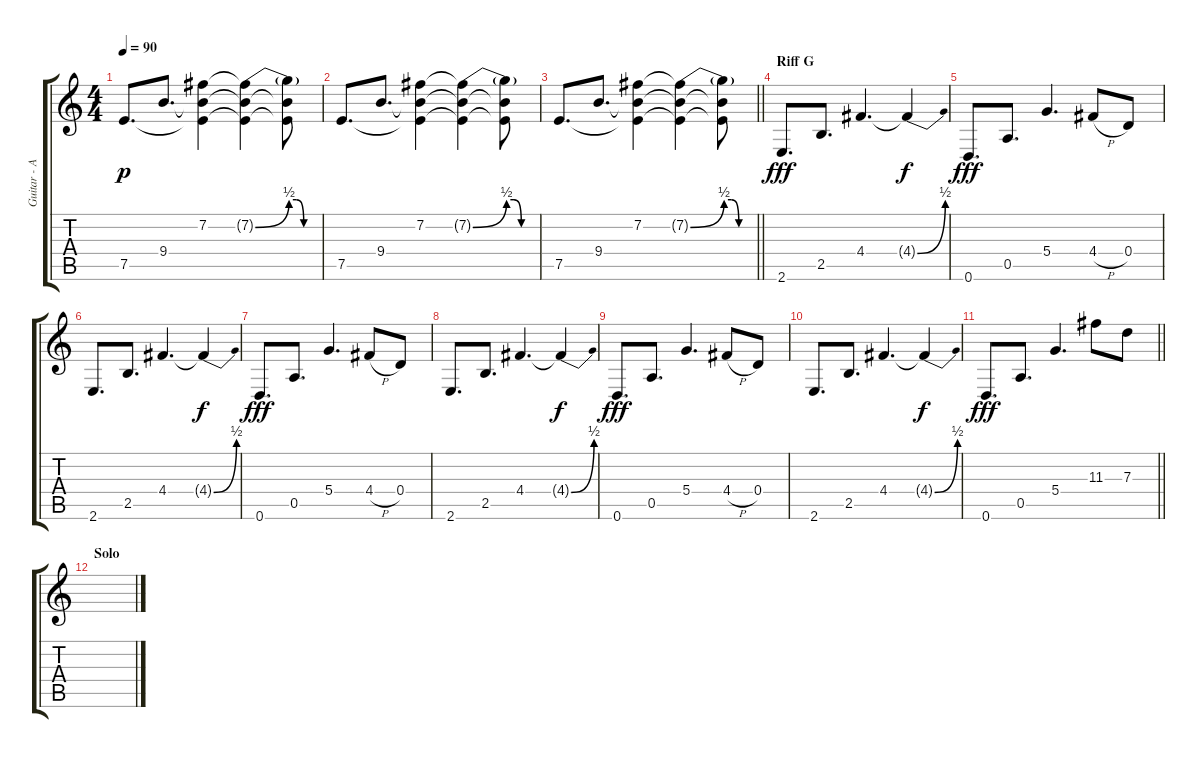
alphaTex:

\track ("Guitar - Adam Jones " "Guitar - A") {instrument distortionguitar}
\staff {score tabs}
\tuning (E4 B3 G3 D3 A2 D2) {hide}
\ts (4 4)
\tempo 90
\clef g2
\ks c
7.5.8{d dy p} 9.4.8{d} (7.2 9.4{t} 7.5{t}).4 (7.2{be (bend 0 0 60 2) t} 9.4{t} 7.5{t}).4 (7.2{be (custom 0 2 15 2 30 0 60 0) t} 9.4{t} 7.5{t}).8 |
7.5.8{d} 9.4.8{d} (7.2 9.4{t} 7.5{t}).4 (7.2{be (bend 0 0 60 2) t} 9.4{t} 7.5{t}).4 (7.2{be (custom 0 2 15 2 30 0 60 0) t} 9.4{t} 7.5{t}).8 |
\barLineRight lightlight
7.5.8{d} 9.4.8{d} (7.2 9.4{t} 7.5{t}).4 (7.2{be (bend 0 0 60 2) t} 9.4{t} 7.5{t}).4 (7.2{be (custom 0 2 15 2 30 0 60 0) t} 9.4{t} 7.5{t}).8 |
\section ("" "Riff G")
2.6.8{d dy fff} 2.5.8{d} 4.4.4{d} 4.4{be (bend 0 0 60 2) t}.4{dy f} |
0.6.8{d dy fff} 0.5.8{d} 5.4.4{d} 4.4{h}.8 0.4.8 |
2.6.8{d} 2.5.8{d} 4.4.4{d} 4.4{be (bend 0 0 60 2) t}.4{dy f} |
0.6.8{d dy fff} 0.5.8{d} 5.4.4{d} 4.4{h}.8 0.4.8 |
2.6.8{d} 2.5.8{d} 4.4.4{d} 4.4{be (bend 0 0 60 2) t}.4{dy f} |
0.6.8{d dy fff} 0.5.8{d} 5.4.4{d} 4.4{h}.8 0.4.8 |
2.6.8{d} 2.5.8{d} 4.4.4{d} 4.4{be (bend 0 0 60 2) t}.4{dy f} |
\barLineRight lightlight
0.6.8{d dy fff} 0.5.8{d} 5.4.4{d} 11.3.8 7.3.8 |
\section ("" "Solo")
